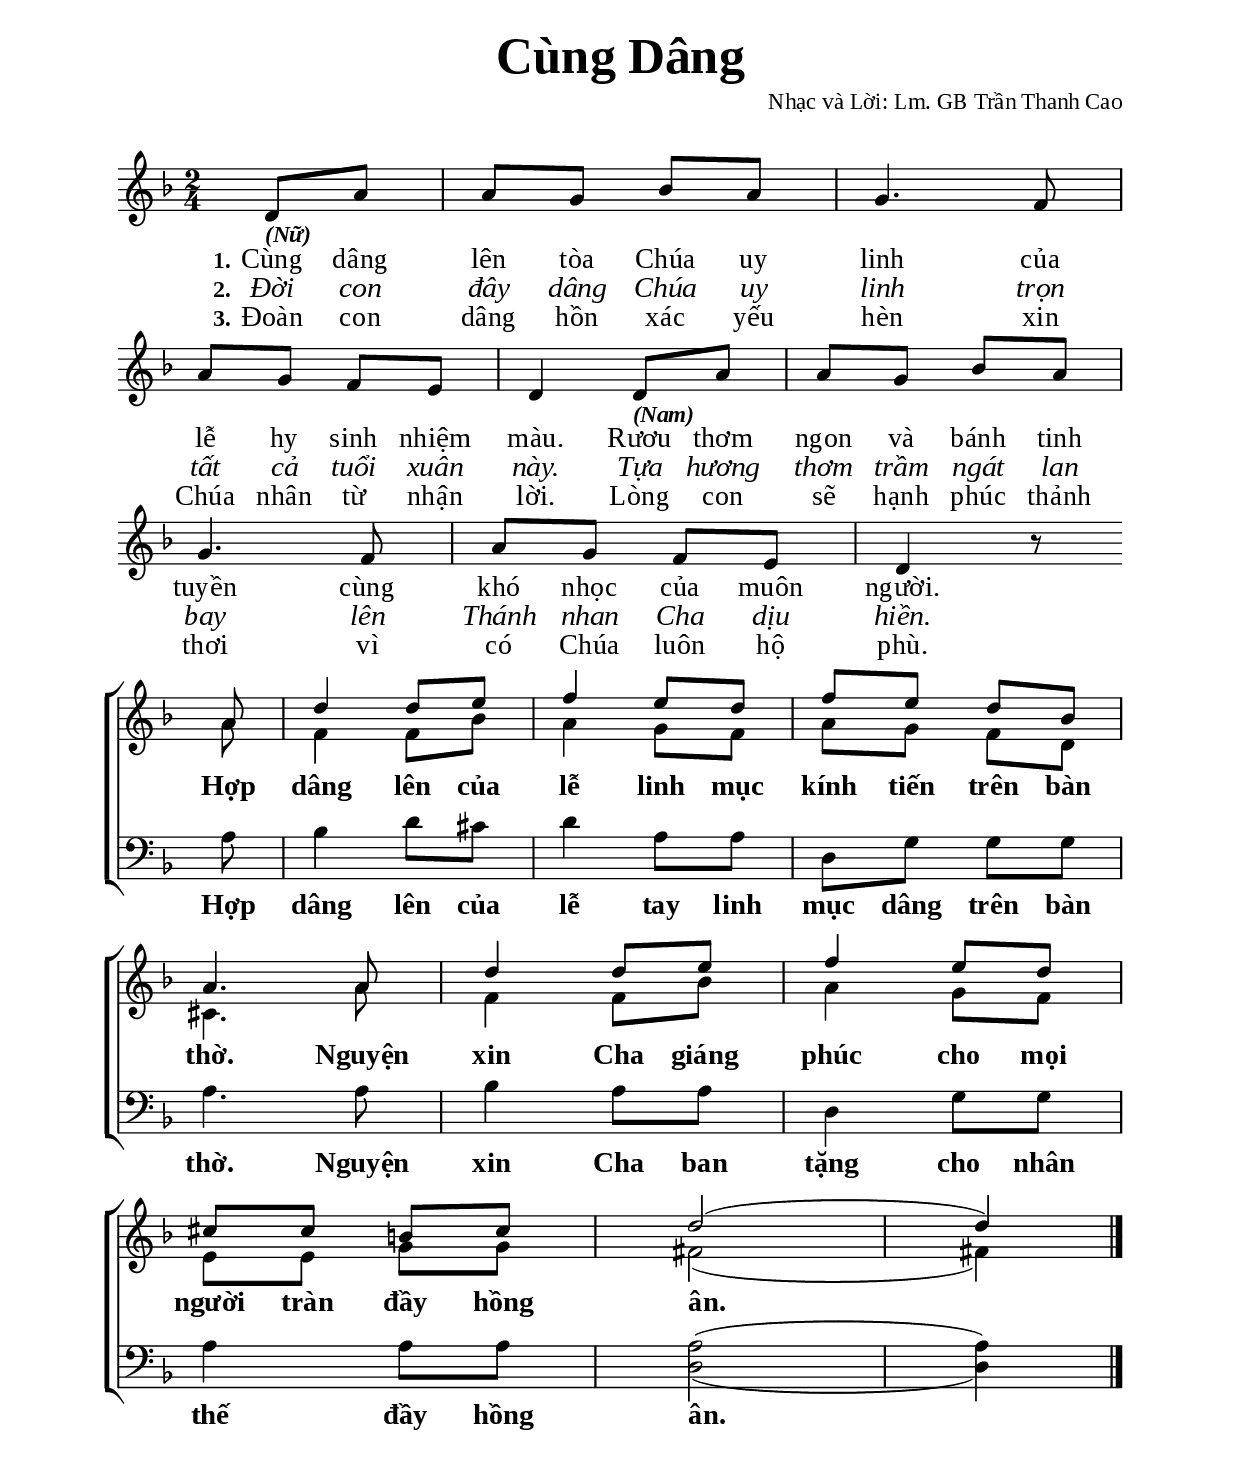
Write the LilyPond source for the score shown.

% Cài đặt chung
\version "2.22.1"
\include "english.ly"

\header {
  title = \markup { \fontsize #3 "Cùng Dâng" }
  composer = "Nhạc và Lời: Lm. GB Trần Thanh Cao"
  arranger = " "
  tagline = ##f
}

\paper {
  #(set-paper-size "a4")
  top-margin = 10\mm
  bottom-margin = 10\mm
  left-margin = 20\mm
  right-margin = 20\mm
  indent = #0
  #(define fonts
    (make-pango-font-tree
      "Liberation Serif"
      "Liberation Serif"
      "Liberation Serif"
      (/ 20 20)))
  page-count = #1
}

% Nhạc phiên khúc
nhacPhienKhuc = \relative c' {
  _\markup { \bold \italic (Nữ) }
  \partial 4 
  d8 a' |
  a g bf a |
  g4. f8 |
  a g f e |
  d4 d8 _\markup { \bold \italic (Nam) } a' |
  a g bf a |
  g4. f8 |
  a g f e |
  d4 r8
}

% Nhạc điệp khúc
nhacDiepKhucSop = \relative c'' {
  \partial 8 a8 |
  d4 d8 e |
  f4 e8 d |
  f e d bf |
  a4. a8 |
  d4 d8 e |
  f4 e8 d |
  cs cs b! cs |
  d2 ( |
  d4) \bar "|."
}

nhacDiepKhucAlto = \relative c'' {
  \partial 8 a8 |
  f4 f8 bf |
  a4 g8 f |
  a g f d |
  cs4. a'8 |
  f4 f8 bf |
  a4 g8 f |
  e e g g |
  fs2 ( |
  fs4)
}

nhacDiepKhucBas = \relative c' {
  \partial 8 a8 |
  bf4 d8 cs |
  d4 a8 a |
  d, g g g |
  a4. a8 |
  bf4 a8 a |
  d,4 g8 g |
  a4 a8 a |
  <<
    {
      a2 ^( |
      a4)
    }
    {
      d,2 _( |
      d4)
    }
  >>
}

% Lời phiên khúc
loiPhienKhucMot = \lyricmode {
  \set stanza = #"1."
  Cùng dâng lên tòa Chúa uy linh của lễ hy sinh nhiệm màu.
  Rươu thơm ngon và bánh tinh tuyền cùng khó nhọc của muôn người.
}

loiPhienKhucHai = \lyricmode {
  \override Lyrics.LyricText.font-shape = #'italic
  \set stanza = #"2."
  Đời con đây dâng Chúa uy linh trọn tất cả tuổi xuân này.
  Tựa hương thơm trầm ngát lan bay lên Thánh nhan Cha dịu hiền.
}

loiPhienKhucBa = \lyricmode {
  \set stanza = #"3."
  Đoàn con dâng hồn xác yếu hèn xin Chúa nhân từ nhận lời.
  Lòng con sẽ hạnh phúc thảnh thơi vì có Chúa luôn hộ phù.
}

% Lời điệp khúc
loiDiepKhucSop = \lyricmode {
  Hợp dâng lên của lễ linh mục kính tiến trên bàn thờ.
  Nguyện xin Cha giáng phúc cho mọi người tràn đầy hồng ân.
}

loiDiepKhucBas = \lyricmode {
  Hợp dâng lên của lễ tay linh mục dâng trên bàn thờ.
  Nguyện xin Cha ban tặng cho nhân thế đầy hồng ân.
}

% Dàn trang
\score {
  \new ChoirStaff <<
    \new Staff = phienKhuc \with {
        %\magnifyStaff #(magstep +1)
      }
      <<
      \new Voice = beSop {
        \key f \major \time 2/4 \nhacPhienKhuc
      }
    >>
    \new Lyrics \lyricsto beSop \loiPhienKhucMot
    \new Lyrics \lyricsto beSop \loiPhienKhucHai
    \new Lyrics \lyricsto beSop \loiPhienKhucBa
  >>
  \layout {
    \override Lyrics.LyricText.font-size = #+2
    \override Lyrics.LyricSpace.minimum-distance = #2.0
    \override Score.BarNumber.break-visibility = ##(#f #f #f)
    \override Score.SpacingSpanner.uniform-stretching = ##t
  } 
}

\score {
  \new ChoirStaff <<
    \new Staff \with {
        \consists "Merge_rests_engraver"
        %\magnifyStaff #(magstep +1)
      }
      <<
        \clef "treble"
        \new Voice = beSop {
          \voiceOne \key f \major \time 2/4 \nhacDiepKhucSop
        }
        \new Voice = beAlto {
          \voiceTwo \key f \major \time 2/4 \nhacDiepKhucAlto
        }
        \new Lyrics \lyricsto beSop \loiDiepKhucSop
    >>
    \new Staff \with {
        \consists "Merge_rests_engraver"
        %\magnifyStaff #(magstep +1)
      }
      <<
        \clef "bass"
        \new Voice = beBas {
          \voiceTwo \key f \major \time 2/4 \nhacDiepKhucBas
        }
        \new Lyrics \lyricsto beBas \loiDiepKhucBas
    >>
  >>
  \layout {
    \override Staff.TimeSignature.transparent = ##t
    \override Lyrics.LyricText.font-series = #'bold
    \override Lyrics.LyricText.font-size = #+2
    \override Lyrics.LyricSpace.minimum-distance = #2.5
    \override Score.BarNumber.break-visibility = ##(#f #f #f)
    \override Score.SpacingSpanner.uniform-stretching = ##t
  }
}
